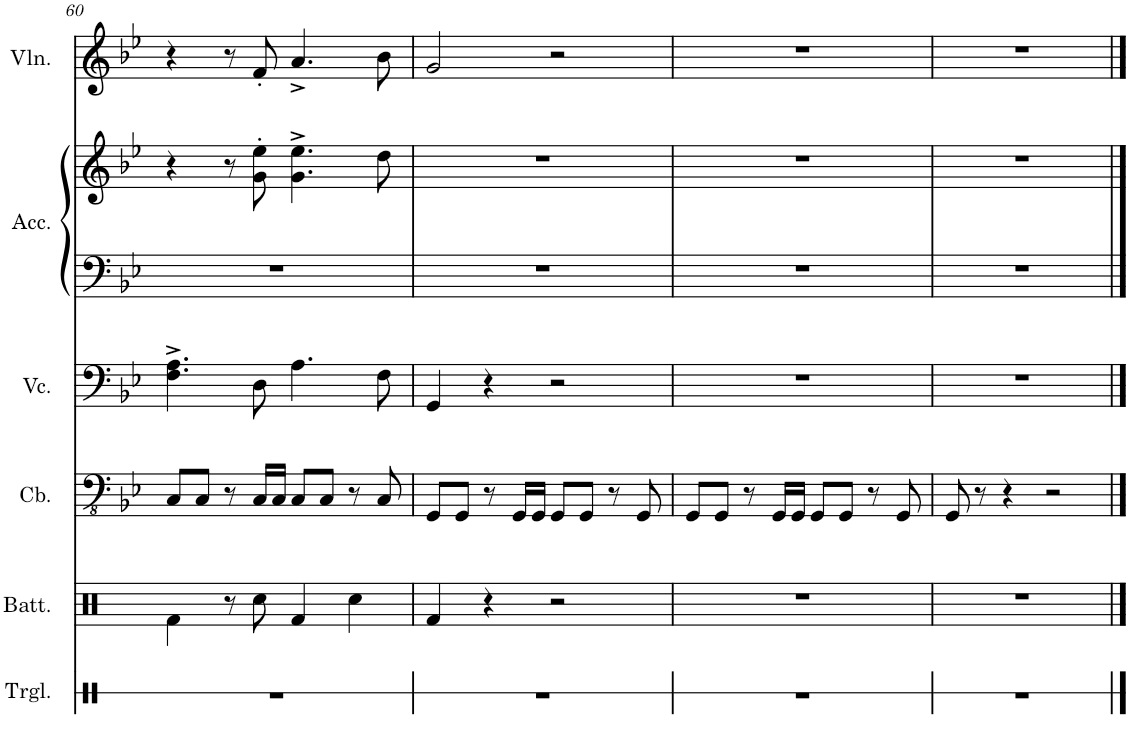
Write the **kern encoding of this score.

**kern	**kern	**kern	**kern	**kern	**kern	**kern
*part6	*part5	*part4	*part3	*part2	*part2	*part1
*staff7	*staff6	*staff5	*staff4	*staff3	*staff2	*staff1
*I"Triangle	*I"Batterie	*I"Contrebasse	*I"Violoncelle	*I"Accordéon	*	*I"Violon
*I'Trgl.	*I'Batt.	*I'Cb.	*I'Vc.	*I'Acc.	*	*I'Vln.
!!LO:PB:g=z
*clefX	*clefX	*clefFv4	*clefF4	*clefF4	*clefG2	*clefG2
*	*	*Trd7c12	*	*	*	*
*k[]	*k[]	*k[b-e-]	*k[b-e-]	*k[b-e-]	*k[b-e-]	*k[b-e-]
*M4/4	*M4/4	*M4/4	*M4/4	*M4/4	*M4/4	*M4/4
=60	=60	=60	=60	=60	=60	=60
1r	4Rf\	8CC/L	4.F\^ 4.A\^	1r	4r	4r
.	.	8CC/J	.	.	.	.
.	8r	8r	.	.	8r	8r
.	8Rcc\	16CC/LL	8D\	.	8g\' 8ee-\'	8f'/
.	.	16CC/JJ	.	.	.	.
.	4Rf/	8CC/L	4.A\	.	4.g\^ 4.ee-\^	4.a^/
.	.	8CC/J	.	.	.	.
.	4Rcc\	8r	.	.	.	.
.	.	8CC/	8F\	.	8dd\	8b-\
=61	=61	=61	=61	=61	=61	=61
1r	4Rf/	8GGG/L	4GG/	1r	1r	2g/
.	.	8GGG/J	.	.	.	.
.	4r	8r	4r	.	.	.
.	.	16GGG/LL	.	.	.	.
.	.	16GGG/JJ	.	.	.	.
.	2r	8GGG/L	2r	.	.	2r
.	.	8GGG/J	.	.	.	.
.	.	8r	.	.	.	.
.	.	8GGG/	.	.	.	.
=62	=62	=62	=62	=62	=62	=62
1r	1r	8GGG/L	1r	1r	1r	1r
.	.	8GGG/J	.	.	.	.
.	.	8r	.	.	.	.
.	.	16GGG/LL	.	.	.	.
.	.	16GGG/JJ	.	.	.	.
.	.	8GGG/L	.	.	.	.
.	.	8GGG/J	.	.	.	.
.	.	8r	.	.	.	.
.	.	8GGG/	.	.	.	.
=63	=63	=63	=63	=63	=63	=63
1r	1r	8GGG/	1r	1r	1r	1r
.	.	8r	.	.	.	.
.	.	4r	.	.	.	.
.	.	2r	.	.	.	.
==	==	==	==	==	==	==
*-	*-	*-	*-	*-	*-	*-
